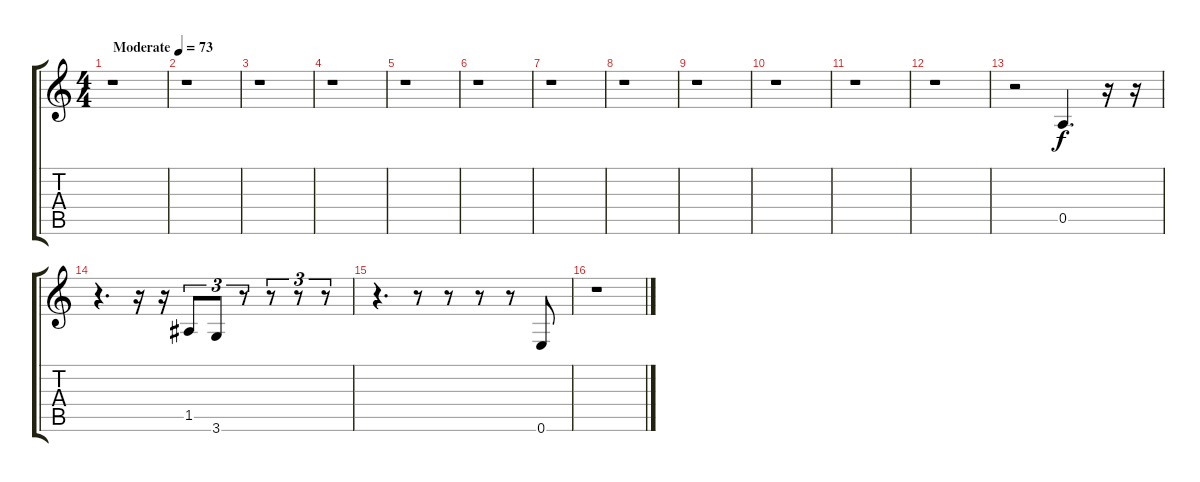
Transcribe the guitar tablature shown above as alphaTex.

\track "" {instrument slapbass1}
\staff {score tabs}
\tuning (E4 B3 G3 D3 A2 E2) {hide}
\ts (4 4)
\tempo (73 "Moderate")
\clef g2
\ks c
r.1{dy f instrument slapbass1} |
r.1 |
r.1 |
r.1 |
r.1 |
r.1 |
r.1 |
r.1 |
r.1 |
r.1 |
r.1 |
r.1 |
r.2 0.5.4{d} r.16 r.16 |
r.4{d} r.16 r.16 1.5.8{tu (3 2)} 3.6.8{tu (3 2)} r.8{tu (3 2)} r.8{tu (3 2)} r.8{tu (3 2)} r.8{tu (3 2)} |
r.4{d} r.8 r.8 r.8 r.8 0.6.8 |
r.1
